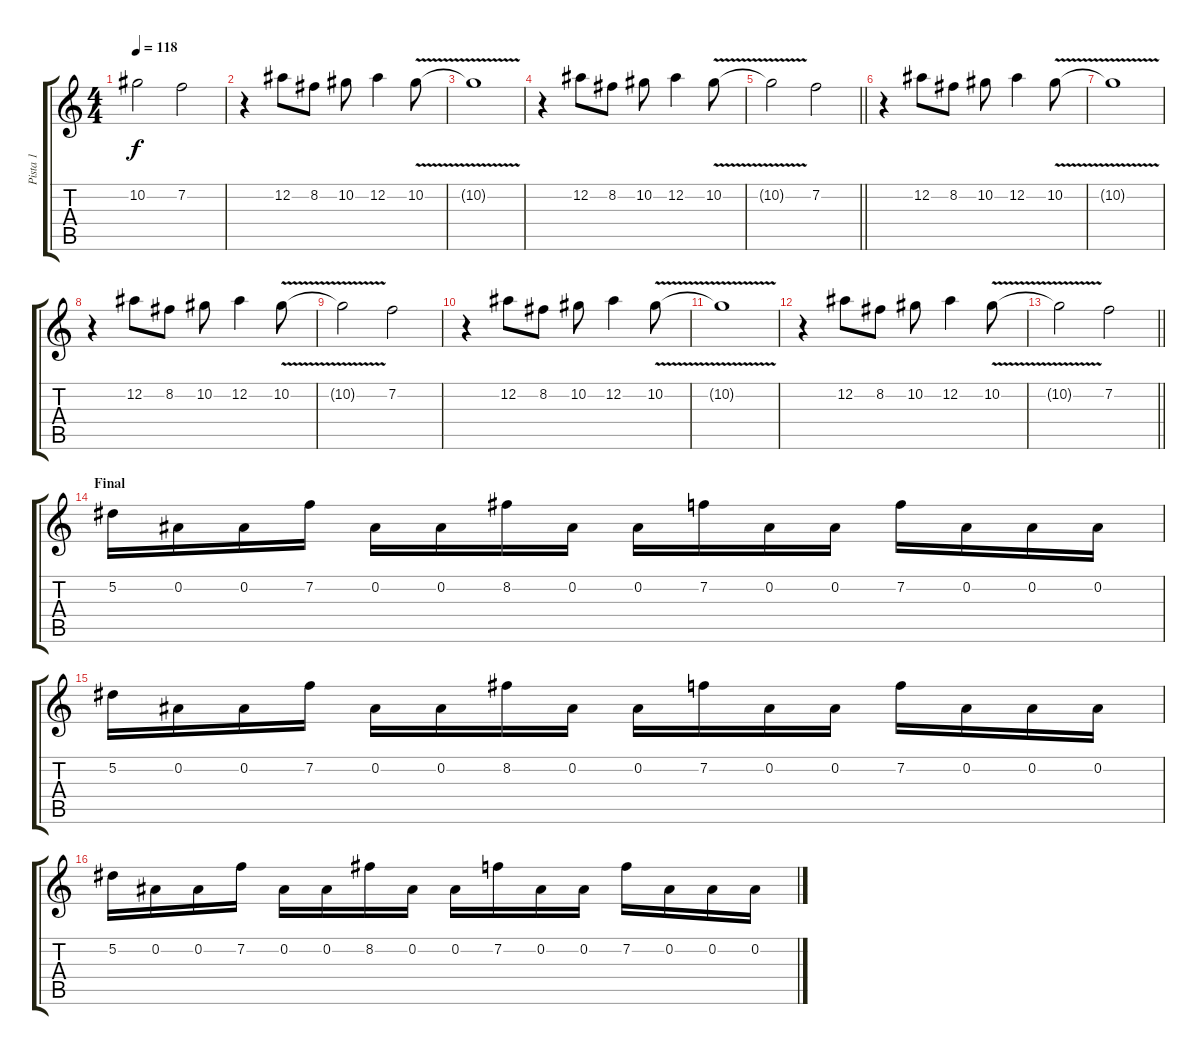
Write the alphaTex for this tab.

\track ("Pista 1" "Pista 1") {instrument distortionguitar}
\staff {score tabs}
\tuning (Eb4 Bb3 Gb3 Db3 Ab2 Db2) {hide}
\ts (4 4)
\tempo 118
\clef g2
\ks c
10.2{t}.2{dy f} 7.2.2 |
r.4 12.2.8 8.2.8 10.2.8 12.2.4 10.2{v}.8 |
10.2{t}.1 |
r.4 12.2.8 8.2.8 10.2.8 12.2.4 10.2{v}.8 |
\barLineRight lightlight
10.2{t}.2 7.2.2 |
r.4 12.2.8 8.2.8 10.2.8 12.2.4 10.2{v}.8 |
10.2{t}.1 |
r.4 12.2.8 8.2.8 10.2.8 12.2.4 10.2{v}.8 |
10.2{t}.2 7.2.2 |
r.4 12.2.8 8.2.8 10.2.8 12.2.4 10.2{v}.8 |
10.2{t}.1 |
r.4 12.2.8 8.2.8 10.2.8 12.2.4 10.2{v}.8 |
\barLineRight lightlight
10.2{t}.2 7.2.2 |
\section ("" "Final")
5.2.16 0.2.16 0.2.16 7.2.16 0.2.16 0.2.16 8.2.16 0.2.16 0.2.16 7.2.16 0.2.16 0.2.16 7.2.16 0.2.16 0.2.16 0.2.16 |
5.2.16 0.2.16 0.2.16 7.2.16 0.2.16 0.2.16 8.2.16 0.2.16 0.2.16 7.2.16 0.2.16 0.2.16 7.2.16 0.2.16 0.2.16 0.2.16 |
5.2.16 0.2.16 0.2.16 7.2.16 0.2.16 0.2.16 8.2.16 0.2.16 0.2.16 7.2.16 0.2.16 0.2.16 7.2.16 0.2.16 0.2.16 0.2.16
